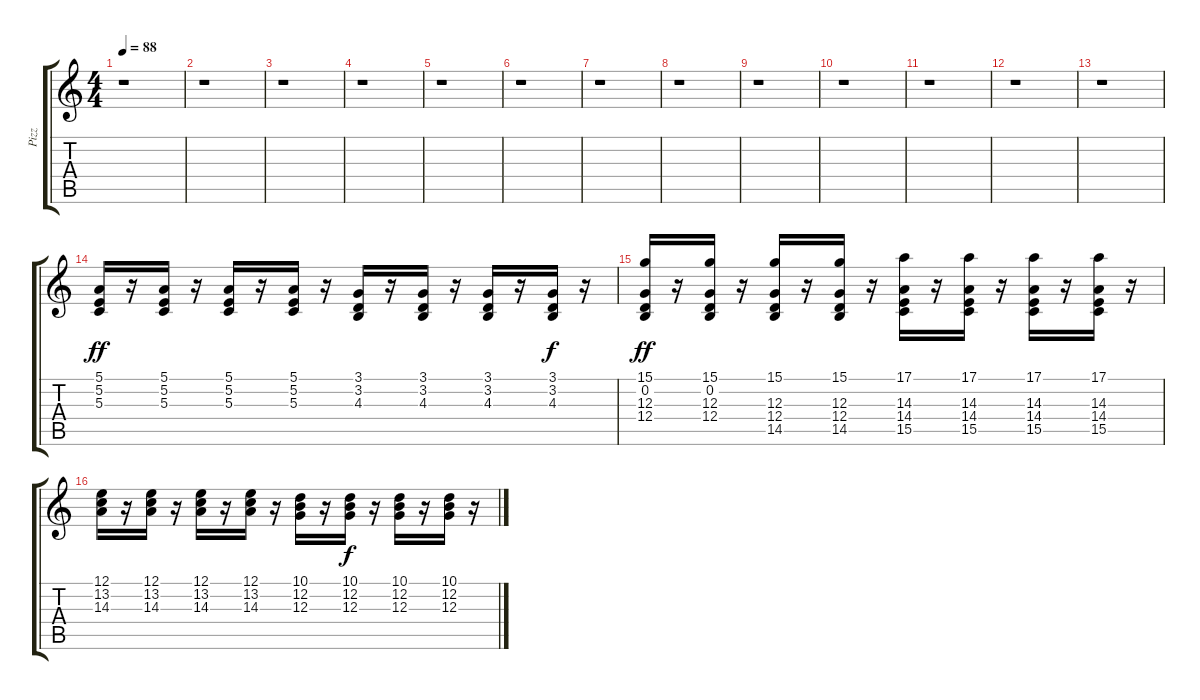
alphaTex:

\track ("Pizz" "Pizz") {instrument pizzicatostrings}
\staff {score tabs}
\tuning (E4 B3 G3 D3 A2 E2) {hide}
\ts (4 4)
\tempo 88
\clef g2
\ks c
r.1{dy ff} |
r.1 |
r.1 |
r.1 |
r.1 |
r.1 |
r.1 |
r.1 |
r.1 |
r.1 |
r.1 |
r.1 |
r.1 |
(5.1 5.2 5.3).16 r.16 (5.1 5.2 5.3).16 r.16 (5.1 5.2 5.3).16 r.16 (5.1 5.2 5.3).16 r.16 (3.1 3.2 4.3).16 r.16 (3.1 3.2 4.3).16 r.16 (3.1 3.2 4.3).16 r.16 (3.1 3.2 4.3).16{dy f} r.16 |
(15.1 0.2 12.3 12.4).16{dy ff} r.16 (15.1 0.2 12.3 12.4).16 r.16 (15.1 12.3 12.4 14.5).16 r.16 (15.1 12.3 12.4 14.5).16 r.16 (17.1 14.3 14.4 15.5).16 r.16 (17.1 14.3 14.4 15.5).16 r.16 (17.1 14.3 14.4 15.5).16 r.16 (17.1 14.3 14.4 15.5).16 r.16 |
(12.1 13.2 14.3).16 r.16 (12.1 13.2 14.3).16 r.16 (12.1 13.2 14.3).16 r.16 (12.1 13.2 14.3).16 r.16 (10.1 12.2 12.3).16 r.16 (10.1 12.2 12.3).16{dy f} r.16 (10.1 12.2 12.3).16 r.16 (10.1 12.2 12.3).16 r.16
